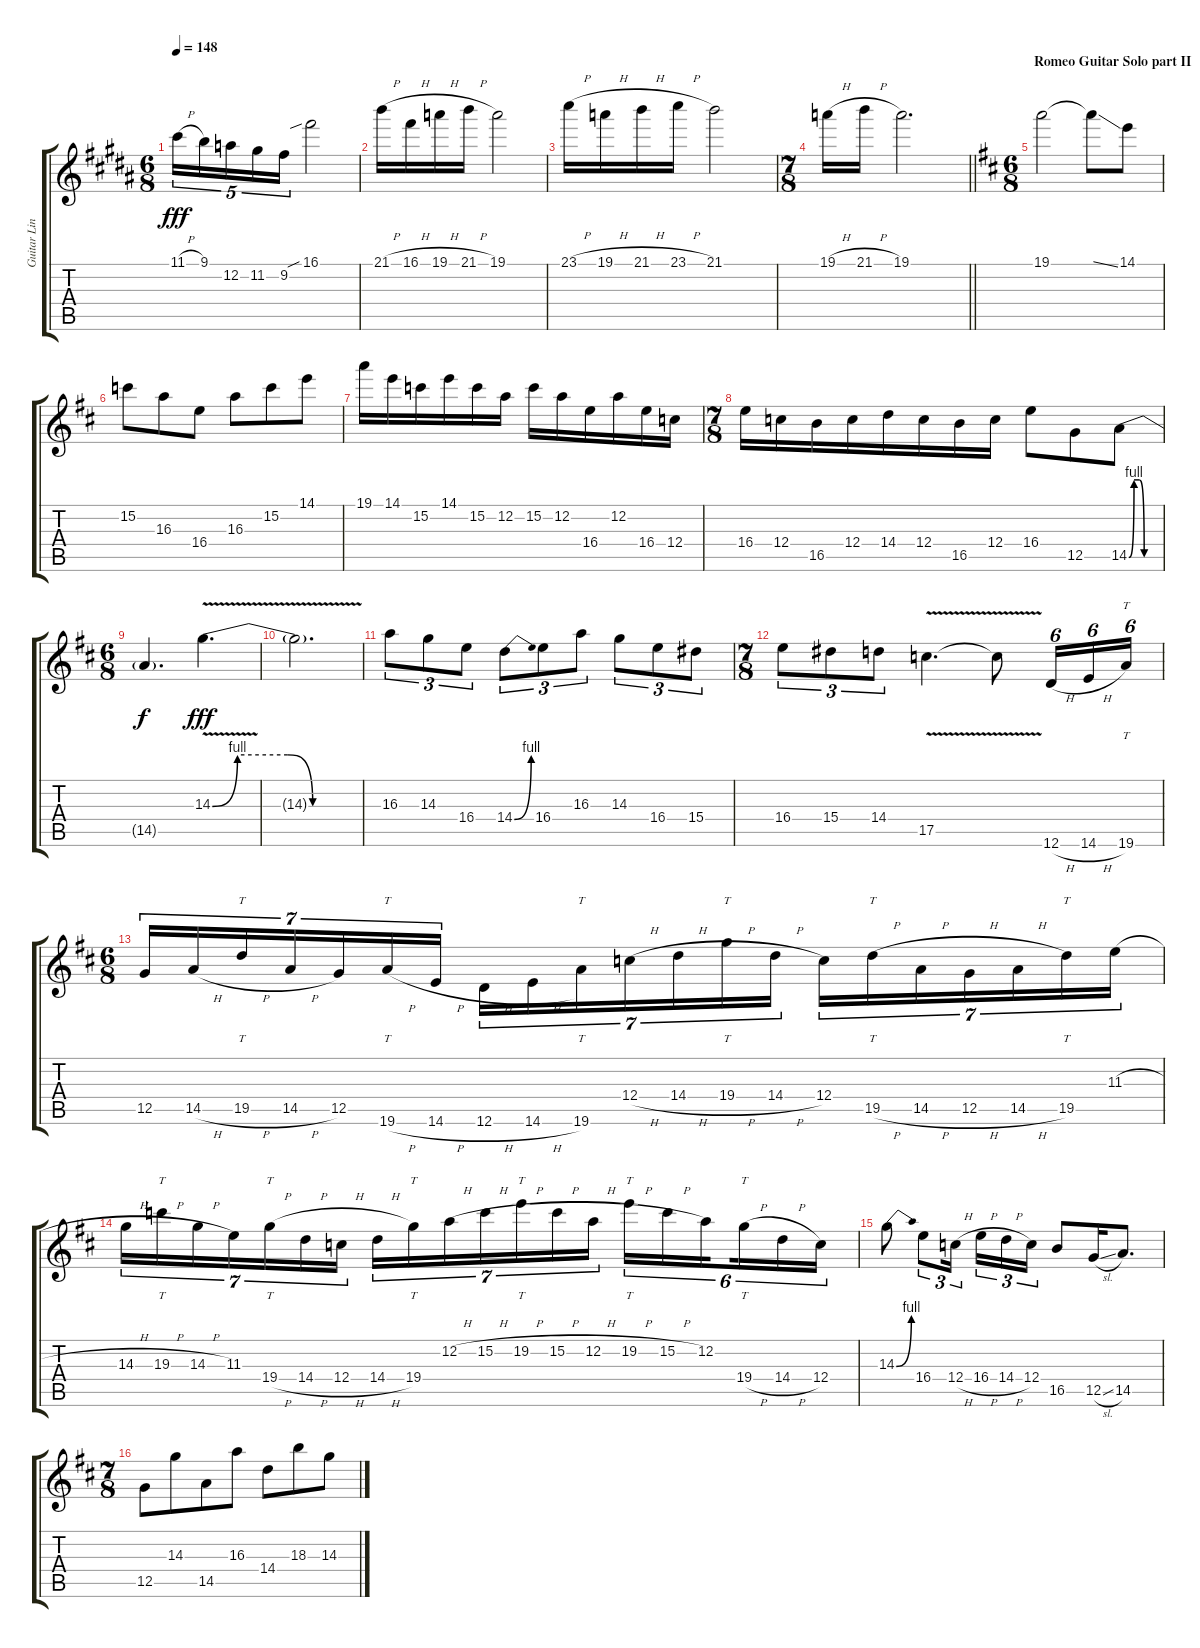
\track ("Guitar Line 3 [Solo]" "Guitar Lin") {instrument overdrivenguitar}
\staff {score tabs}
\tuning (D4 A3 F3 C3 G2 D2) {hide}
\ts (6 8)
\tempo 148
\clef g2
\ks b
11.1{h}.16{tu (5 4) dy fff} 9.1.16{tu (5 4)} 12.2.16{tu (5 4)} 11.2.16{tu (5 4)} 9.2.16{tu (5 4)} 16.1{sib}.2 |
21.1{h}.16 16.1{h}.16 19.1{h}.16 21.1{h}.16 19.1.2 |
23.1{h}.16 19.1{h}.16 21.1{h}.16 23.1{h}.16 21.1.2 |
\ts (7 8)
\barLineRight lightlight
19.1{h}.16 21.1{h}.16 19.1.2{d} |
\ts (6 8)
\section ("" "Romeo Guitar Solo part II")
\ks d
19.1.2{balance 8} 19.1{ss t}.8 14.1.8 |
15.2.8 16.3.8 16.4.8 16.3.8 15.2.8 14.1.8 |
19.1.16 14.1.16 15.2.16 14.1.16 15.2.16 12.2.16 15.2.16 12.2.16 16.4.16 12.2.16 16.4.16 12.4.16 |
\ts (7 8)
16.4.16 12.4.16 16.5.16 12.4.16 14.4.16 12.4.16 16.5.16 12.4.16 16.4.8 12.5.8 14.5{be (custom 0 0 10 4 20 4 30 0 60 0)}.8 |
\ts (6 8)
14.5{t}.4{d dy f} 14.3{be (custom 0 0 10 4 30 4 40 0 60 0) v}.4{d dy fff} |
14.3{t}.2{d} |
16.3.8{tu (3 2)} 14.3.8{tu (3 2)} 16.4.8{tu (3 2)} 14.4{be (bend 0 0 60 4)}.8{tu (3 2)} 16.4.8{tu (3 2)} 16.3.8{tu (3 2)} 14.3.8{tu (3 2)} 16.4.8{tu (3 2)} 15.4.8{tu (3 2)} |
\ts (7 8)
16.4.8{tu (3 2)} 15.4.8{tu (3 2)} 14.4.8{tu (3 2)} 17.5{v}.4{d} 17.5{t}.8 12.6{h}.16{tu (6 4)} 14.6{h}.16{tu (6 4)} 19.6.16{tt tu (6 4)} |
\ts (6 8)
12.5.16{tu (7 4)} 14.5{h}.16{tu (7 4)} 19.5{h}.16{tt tu (7 4)} 14.5{h}.16{tu (7 4)} 12.5.16{tu (7 4)} 19.6{h}.16{tt tu (7 4)} 14.6{h}.16{tu (7 4) beam splitsecondary} 12.6{h}.16{tu (7 4)} 14.6{h}.16{tu (7 4)} 19.6.16{tt tu (7 4)} 12.4{h}.16{tu (7 4)} 14.4{h}.16{tu (7 4)} 19.4{h}.16{tt tu (7 4)} 14.4{h}.16{tu (7 4) beam splitsecondary} 12.4.16{tu (7 4)} 19.5{h}.16{tt tu (7 4)} 14.5{h}.16{tu (7 4)} 12.5{h}.16{tu (7 4)} 14.5{h}.16{tu (7 4)} 19.5.16{tt tu (7 4)} 11.3{h}.16{tu (7 4)} |
14.3{h}.16{tu (7 4)} 19.3{h}.16{tt tu (7 4)} 14.3{h}.16{tu (7 4)} 11.3.16{tu (7 4)} 19.4{h}.16{tt tu (7 4)} 14.4{h}.16{tu (7 4)} 12.4{h}.16{tu (7 4) beam splitsecondary} 14.4{h}.16{tu (7 4)} 19.4.16{tt tu (7 4)} 12.2{h}.16{tu (7 4)} 15.2{h}.16{tu (7 4)} 19.2{h}.16{tt tu (7 4)} 15.2{h}.16{tu (7 4)} 12.2{h}.16{tu (7 4) beam splitsecondary} 19.2{h}.16{tt tu (6 4)} 15.2{h}.16{tu (6 4)} 12.2.16{tu (6 4) beam splitsecondary} 19.4{h}.16{tt tu (6 4)} 14.4{h}.16{tu (6 4)} 12.4.16{tu (6 4)} |
14.3{be (bend 0 0 60 4)}.8 16.4.8{tu (3 2)} 12.4{h}.16{tu (3 2) beam splitsecondary} 16.4{h}.16{tu (3 2)} 14.4{h}.16{tu (3 2)} 12.4.16{tu (3 2)} 16.5.8 12.5{sl}.16 14.5.8{d} |
\ts (7 8)
12.5.8 14.3.8 14.5.8 16.3.8 14.4.8 18.3.8 14.3.8
